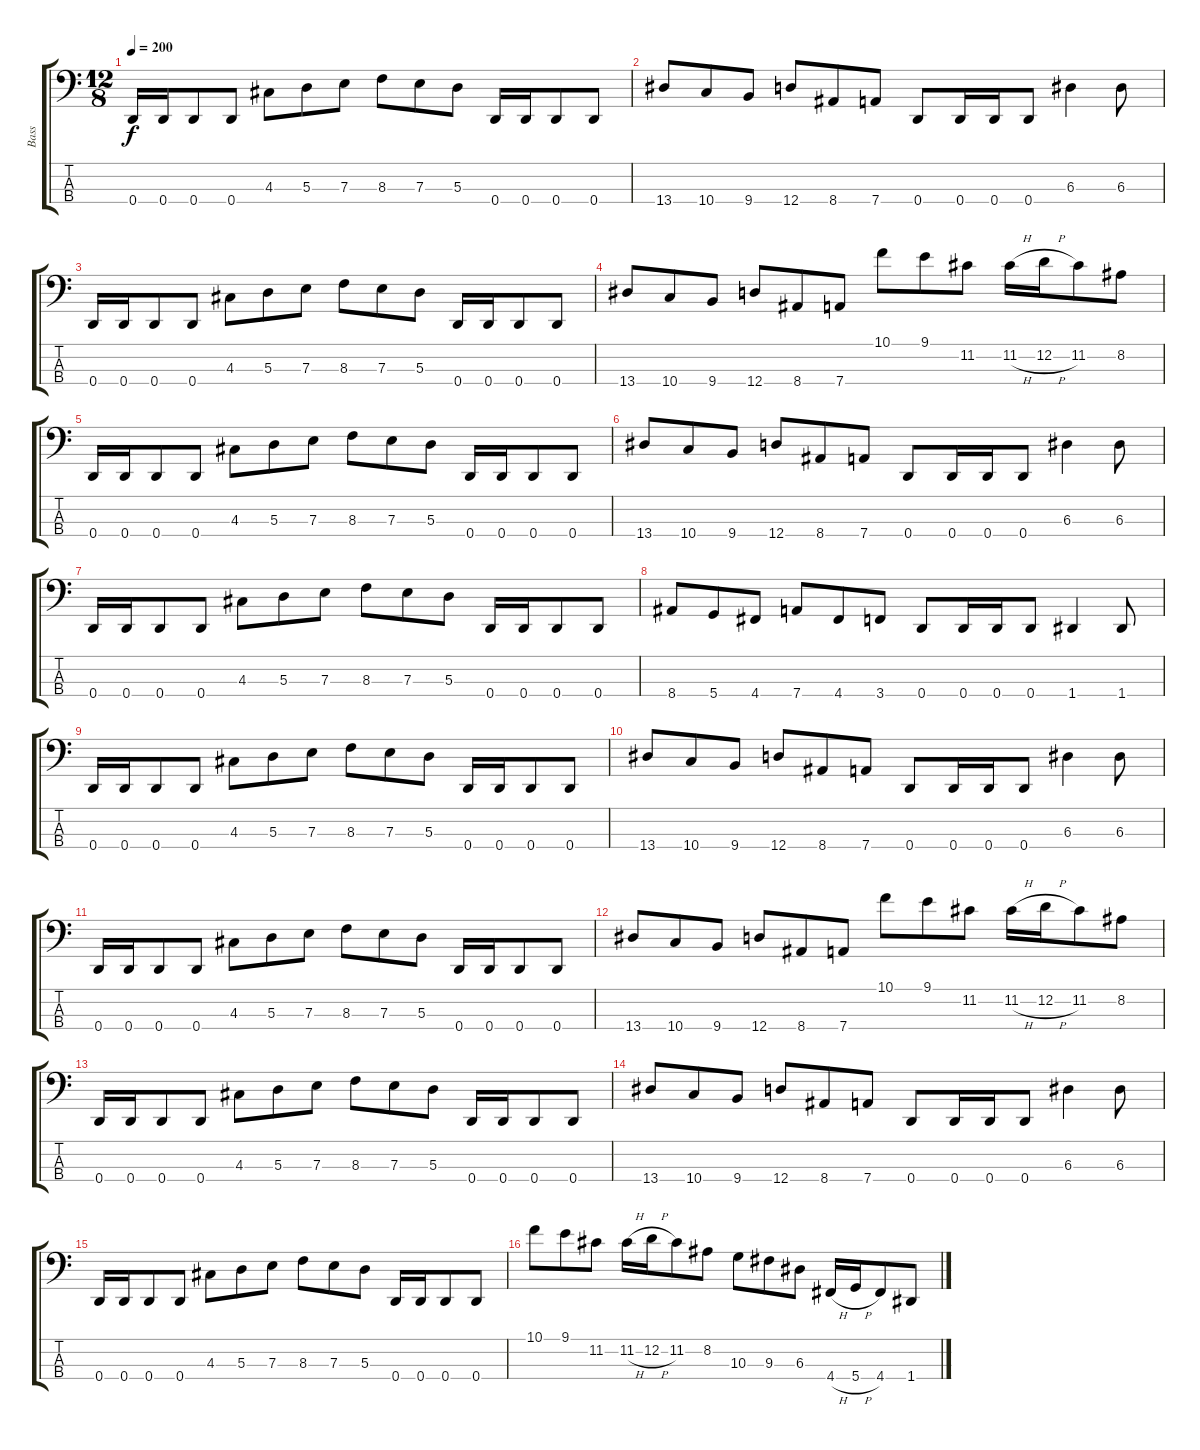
\track ("Bass" "Bass") {instrument electricbassfinger}
\staff {score tabs}
\tuning (G2 D2 A1 D1) {hide}
\ts (12 8)
\tempo 200
\clef f4
\ks c
0.4.16{dy f instrument electricbassfinger} 0.4.16 0.4.8 0.4.8 4.3.8 5.3.8 7.3.8 8.3.8 7.3.8 5.3.8 0.4.16 0.4.16 0.4.8 0.4.8 |
13.4.8 10.4.8 9.4.8 12.4.8 8.4.8 7.4.8 0.4.8 0.4.16 0.4.16 0.4.8 6.3.4 6.3.8 |
0.4.16 0.4.16 0.4.8 0.4.8 4.3.8 5.3.8 7.3.8 8.3.8 7.3.8 5.3.8 0.4.16 0.4.16 0.4.8 0.4.8 |
13.4.8 10.4.8 9.4.8 12.4.8 8.4.8 7.4.8 10.1.8 9.1.8 11.2.8 11.2{h}.16 12.2{h}.16 11.2.8 8.2.8 |
0.4.16 0.4.16 0.4.8 0.4.8 4.3.8 5.3.8 7.3.8 8.3.8 7.3.8 5.3.8 0.4.16 0.4.16 0.4.8 0.4.8 |
13.4.8 10.4.8 9.4.8 12.4.8 8.4.8 7.4.8 0.4.8 0.4.16 0.4.16 0.4.8 6.3.4 6.3.8 |
0.4.16 0.4.16 0.4.8 0.4.8 4.3.8 5.3.8 7.3.8 8.3.8 7.3.8 5.3.8 0.4.16 0.4.16 0.4.8 0.4.8 |
8.4.8 5.4.8 4.4.8 7.4.8 4.4.8 3.4.8 0.4.8 0.4.16 0.4.16 0.4.8 1.4.4 1.4.8 |
0.4.16 0.4.16 0.4.8 0.4.8 4.3.8 5.3.8 7.3.8 8.3.8 7.3.8 5.3.8 0.4.16 0.4.16 0.4.8 0.4.8 |
13.4.8 10.4.8 9.4.8 12.4.8 8.4.8 7.4.8 0.4.8 0.4.16 0.4.16 0.4.8 6.3.4 6.3.8 |
0.4.16 0.4.16 0.4.8 0.4.8 4.3.8 5.3.8 7.3.8 8.3.8 7.3.8 5.3.8 0.4.16 0.4.16 0.4.8 0.4.8 |
13.4.8 10.4.8 9.4.8 12.4.8 8.4.8 7.4.8 10.1.8 9.1.8 11.2.8 11.2{h}.16 12.2{h}.16 11.2.8 8.2.8 |
0.4.16 0.4.16 0.4.8 0.4.8 4.3.8 5.3.8 7.3.8 8.3.8 7.3.8 5.3.8 0.4.16 0.4.16 0.4.8 0.4.8 |
13.4.8 10.4.8 9.4.8 12.4.8 8.4.8 7.4.8 0.4.8 0.4.16 0.4.16 0.4.8 6.3.4 6.3.8 |
0.4.16 0.4.16 0.4.8 0.4.8 4.3.8 5.3.8 7.3.8 8.3.8 7.3.8 5.3.8 0.4.16 0.4.16 0.4.8 0.4.8 |
10.1.8 9.1.8 11.2.8 11.2{h}.16 12.2{h}.16 11.2.8 8.2.8 10.3.8 9.3.8 6.3.8 4.4{h}.16 5.4{h}.16 4.4.8 1.4.8
